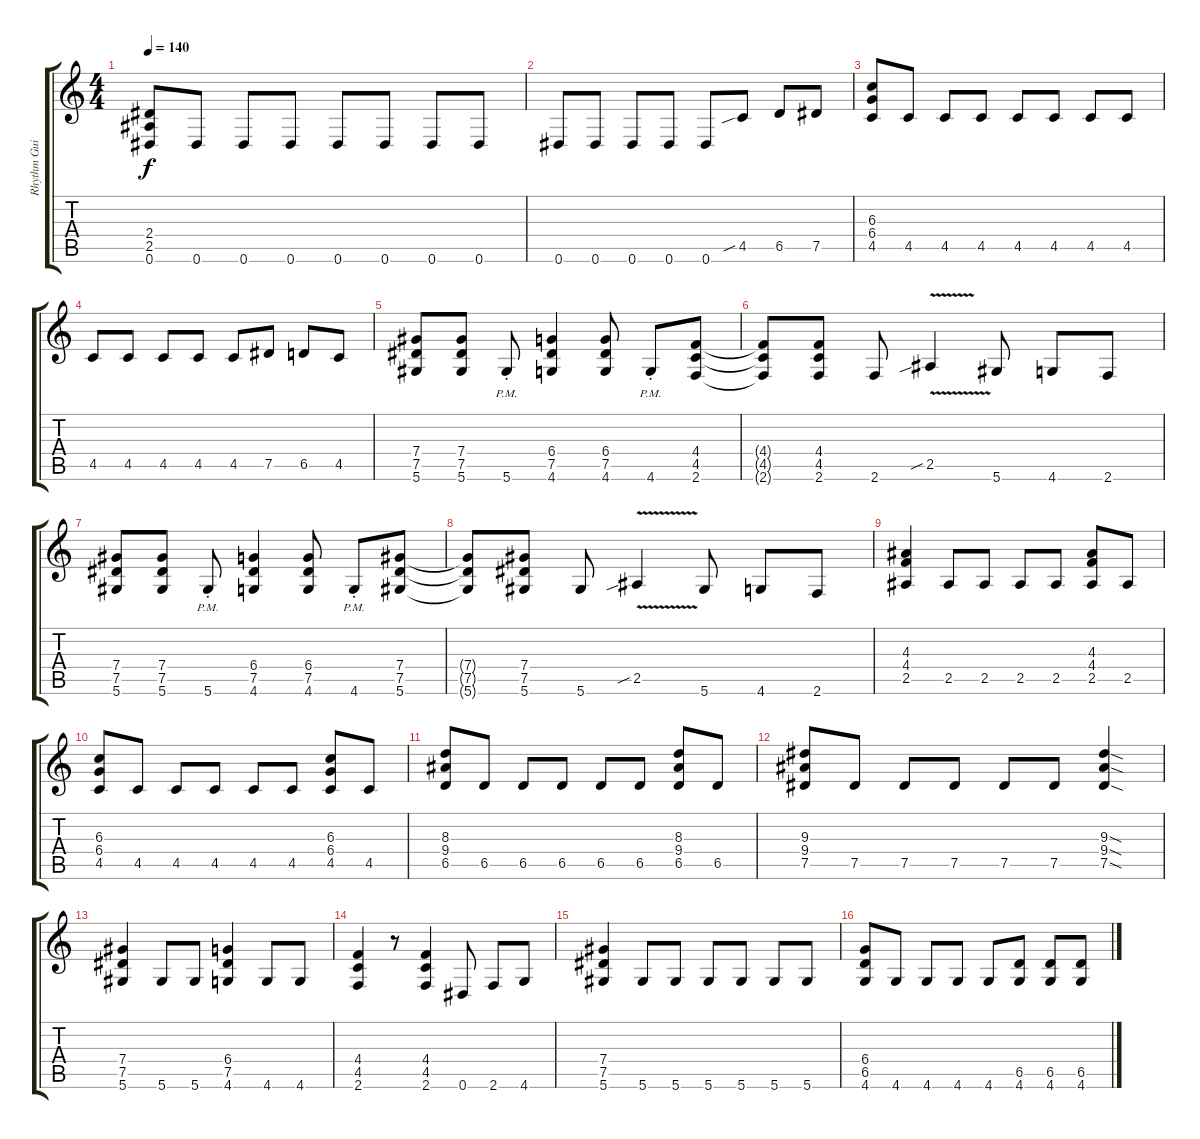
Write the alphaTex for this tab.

\track ("Rhythm Guitar" "Rhythm Gui") {instrument distortionguitar}
\staff {score tabs}
\tuning (Eb4 Bb3 Gb3 Db3 Ab2 Eb2) {hide}
\ts (4 4)
\tempo 140
\clef g2
\ks c
(2.4 2.5 0.6).8{dy f} 0.6.8 0.6.8 0.6.8 0.6.8 0.6.8 0.6.8 0.6.8 |
0.6.8 0.6.8 0.6.8 0.6.8 0.6.8 4.5{sib}.8 6.5.8 7.5.8 |
(6.3 6.4 4.5).8 4.5.8 4.5.8 4.5.8 4.5.8 4.5.8 4.5.8 4.5.8 |
4.5.8 4.5.8 4.5.8 4.5.8 4.5.8 7.5.8 6.5.8 4.5.8 |
(7.4 7.5 5.6).8 (7.4 7.5 5.6).8 5.6{pm st}.8 (6.4 7.5 4.6).4 (6.4 7.5 4.6).8 4.6{pm st}.8 (4.4 4.5 2.6).8 |
(4.4{t} 4.5{t} 2.6{t}).8 (4.4 4.5 2.6).8 2.6.8 2.5{v sib}.4 5.6.8 4.6.8 2.6.8 |
(7.4 7.5 5.6).8 (7.4 7.5 5.6).8 5.6{pm st}.8 (6.4 7.5 4.6).4 (6.4 7.5 4.6).8 4.6{pm st}.8 (7.4 7.5 5.6).8 |
(7.4{t} 7.5{t} 5.6{t}).8 (7.4 7.5 5.6).8 5.6.8 2.5{v sib}.4 5.6.8 4.6.8 2.6.8 |
(4.3 4.4 2.5).4 2.5.8 2.5.8 2.5.8 2.5.8 (4.3 4.4 2.5).8 2.5.8 |
(6.3 6.4 4.5).8 4.5.8 4.5.8 4.5.8 4.5.8 4.5.8 (6.3 6.4 4.5).8 4.5.8 |
(8.3 9.4 6.5).8 6.5.8 6.5.8 6.5.8 6.5.8 6.5.8 (8.3 9.4 6.5).8 6.5.8 |
(9.3 9.4 7.5).8 7.5.8 7.5.8 7.5.8 7.5.8 7.5.8 (9.3{sod} 9.4{sod} 7.5{sod}).4 |
(7.4 7.5 5.6).4 5.6.8 5.6.8 (6.4 7.5 4.6).4 4.6.8 4.6.8 |
(4.4 4.5 2.6).4 r.8 (4.4 4.5 2.6).4 0.6.8 2.6.8 4.6.8 |
(7.4 7.5 5.6).4 5.6.8 5.6.8 5.6.8 5.6.8 5.6.8 5.6.8 |
(6.4 6.5 4.6).8 4.6.8 4.6.8 4.6.8 4.6.8 (6.5 4.6).8 (6.5 4.6).8 (6.5 4.6).8
